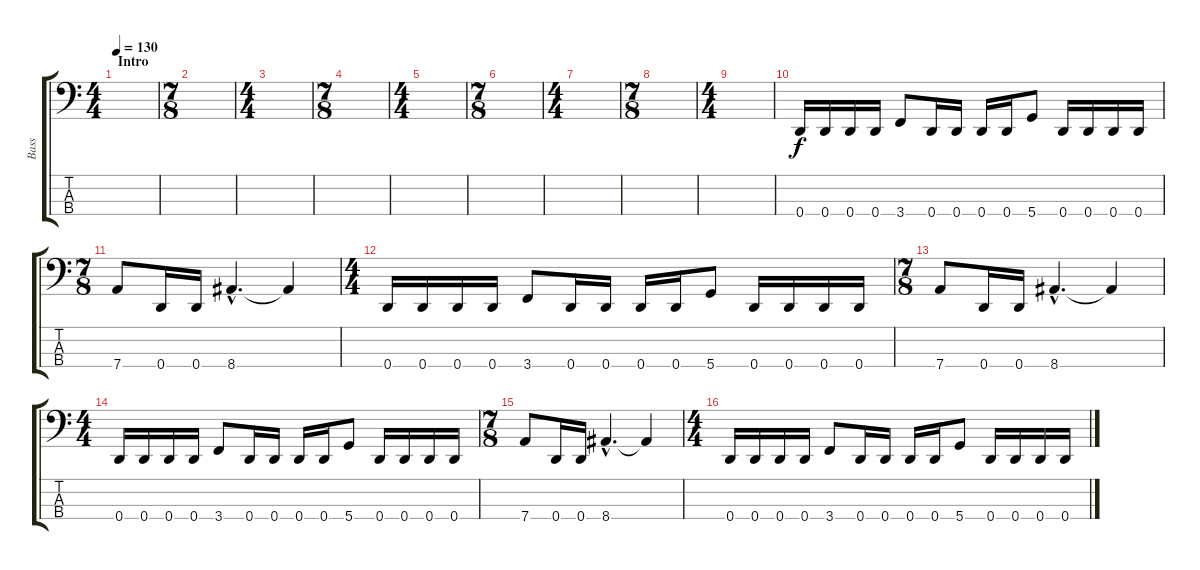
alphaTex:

\track ("Bass" "Bass") {instrument electricbassfinger}
\staff {score tabs}
\tuning (G2 D2 A1 D1) {hide}
\ts (4 4)
\section ("" "Intro")
\tempo 130
\clef f4
\ks c
|
\ts (7 8)
|
\ts (4 4)
|
\ts (7 8)
|
\ts (4 4)
|
\ts (7 8)
|
\ts (4 4)
|
\ts (7 8)
|
\ts (4 4)
|
0.4.16 0.4.16 0.4.16 0.4.16 3.4.8 0.4.16 0.4.16 0.4.16 0.4.16 5.4.8 0.4.16 0.4.16 0.4.16 0.4.16 |
\ts (7 8)
7.4.8 0.4.16 0.4.16 8.4{hac}.4{d} 8.4{t}.4 |
\ts (4 4)
0.4.16 0.4.16 0.4.16 0.4.16 3.4.8 0.4.16 0.4.16 0.4.16 0.4.16 5.4.8 0.4.16 0.4.16 0.4.16 0.4.16 |
\ts (7 8)
7.4.8 0.4.16 0.4.16 8.4{hac}.4{d} 8.4{t}.4 |
\ts (4 4)
0.4.16 0.4.16 0.4.16 0.4.16 3.4.8 0.4.16 0.4.16 0.4.16 0.4.16 5.4.8 0.4.16 0.4.16 0.4.16 0.4.16 |
\ts (7 8)
7.4.8 0.4.16 0.4.16 8.4{hac}.4{d} 8.4{t}.4 |
\ts (4 4)
0.4.16 0.4.16 0.4.16 0.4.16 3.4.8 0.4.16 0.4.16 0.4.16 0.4.16 5.4.8 0.4.16 0.4.16 0.4.16 0.4.16
